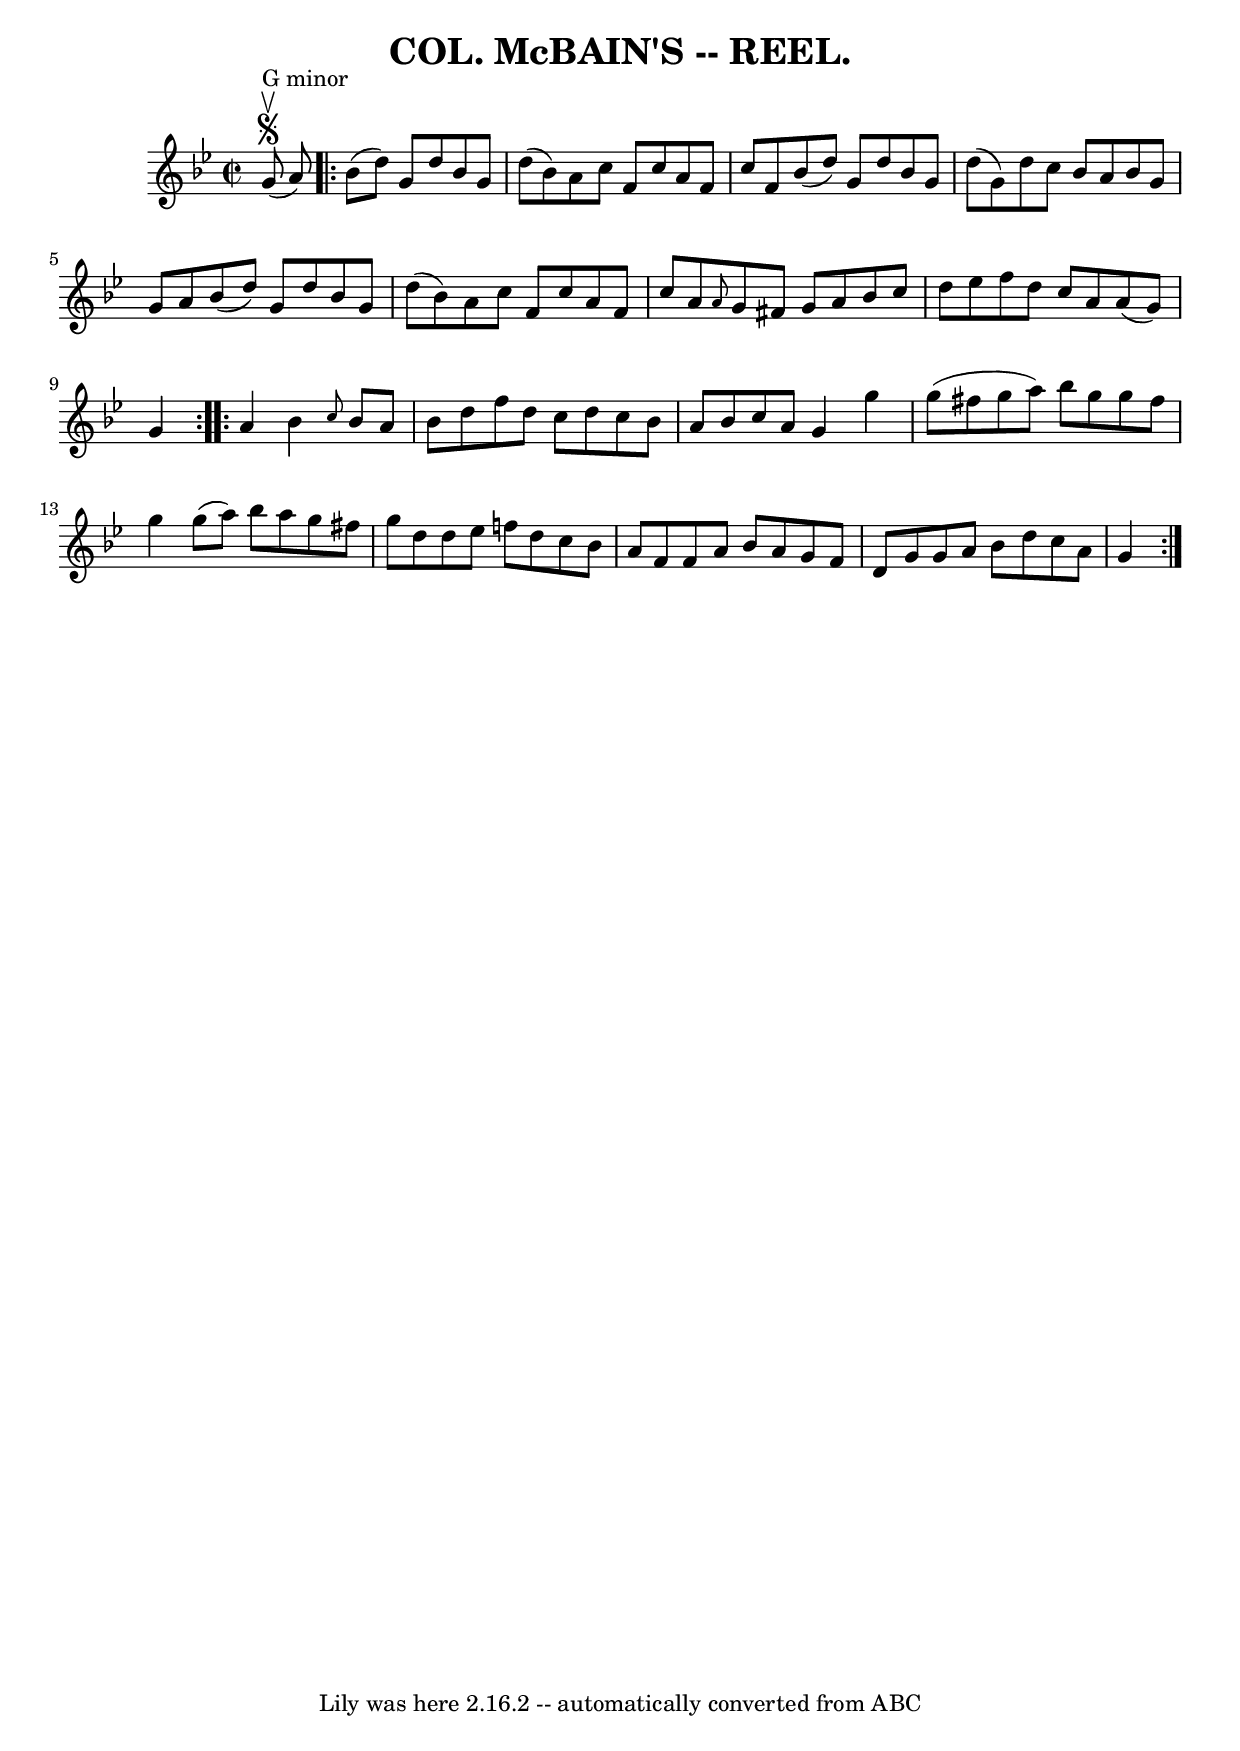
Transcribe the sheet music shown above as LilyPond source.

\version "2.7.40"
\include "Mammoth.ily"
\header {
	crossRefNumber = "5"
	footnotes = ""
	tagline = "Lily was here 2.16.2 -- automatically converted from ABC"
	title = "COL. McBAIN'S -- REEL."
}
voicedefault =  {


\override Staff.TimeSignature #'style = #'C
 \time 2/2 \key g \minor g'8^"G minor"^\segno^\upbow(a'8) 
\repeat volta 2 { bes'8 (d''8) g'8 d''8 bes'8 g'8 d''8 (
 bes'8) |
 a'8 c''8 f'8 c''8 a'8 f'8 c''8 f'8  
|
 bes'8 (d''8) g'8 d''8 bes'8 g'8 d''8 (g'8) 
|
 d''8 c''8 bes'8 a'8 bes'8 g'8 g'8 a'8  |
 
 bes'8 (d''8) g'8 d''8 bes'8 g'8 d''8 (bes'8) 
|
 a'8 c''8 f'8 c''8 a'8 f'8 c''8 a'8  |
 
\grace { a'8  } g'8 fis'8 g'8 a'8 bes'8 c''8 d''8    
ees''8  |
 f''8 d''8 c''8 a'8 a'8 (g'8) g'4  }     
\repeat volta 2 { a'4  |
 bes'4  \grace { c''8  } bes'8 a'8   
 bes'8 d''8 f''8 d''8  |
 c''8 d''8 c''8 bes'8 a'8 
 bes'8 c''8 a'8  |
 g'4 g''4 g''8 (fis''8 g''8    
a''8) |
 bes''8 g''8 g''8 fis''8 g''4 g''8 (a''8  
-) |
 bes''8 a''8 g''8 fis''8 g''8 d''8 d''8    
ees''8  |
 f''!8 d''8 c''8 bes'8 a'8 f'8 f'8 a'8  
|
 bes'8 a'8 g'8 f'8 d'8 g'8 g'8 a'8  |
   
bes'8 d''8 c''8 a'8 g'4    }   
}

\score{
    <<

	\context Staff="default"
	{
	    \voicedefault 
	}

    >>
	\layout {
	}
	\midi {}
}
